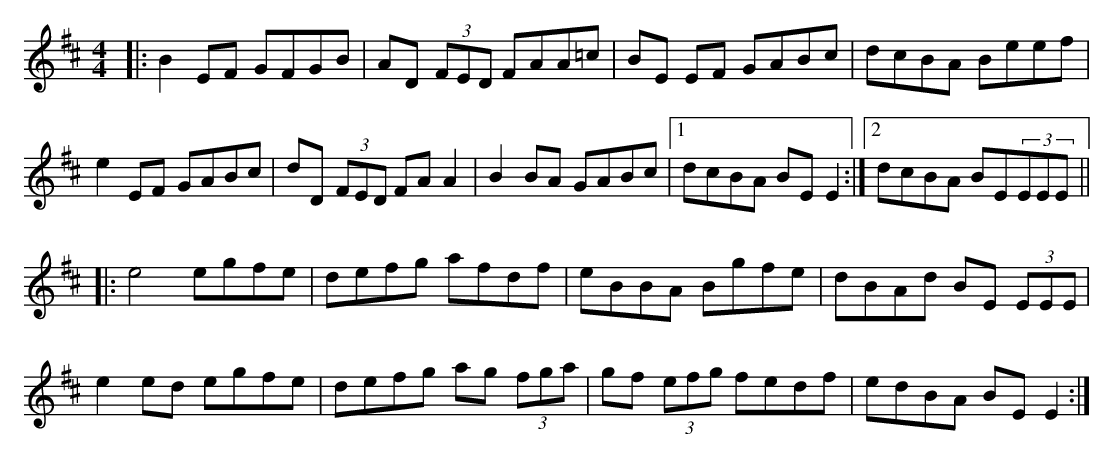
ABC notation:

X:1
M:4/4
K:Edor
|:B2 EF GFGB|AD (3FED FAA=c|BE EF GABc|dcBA Beef|
e2 EF GABc|dD (3FED FA A2|B2 BA GABc|1 dcBA BE E2:|2 dcBA BE(3EEE||
|:e4 egfe|defg afdf|eBBA Bgfe|dBAd BE (3EEE|
e2 ed egfe|defg ag (3fga|gf (3efg fedf|edBA BE E2:|
